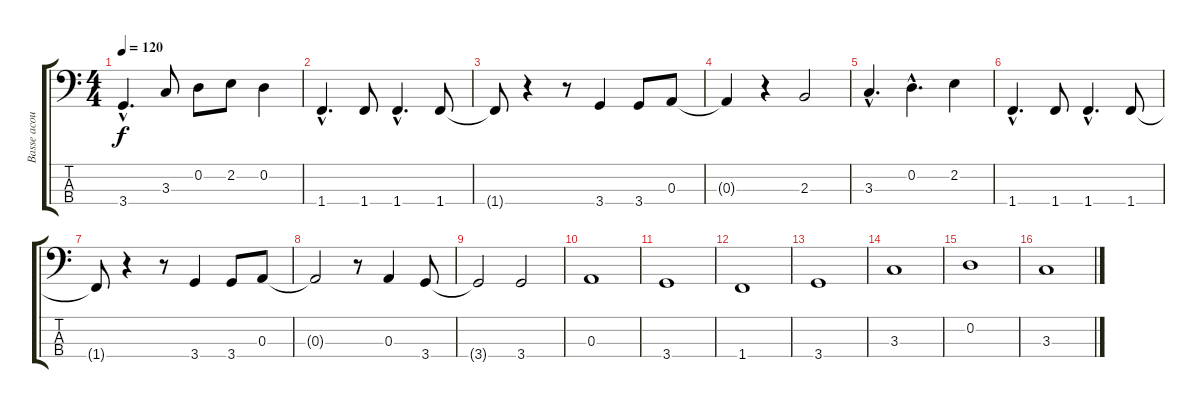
\track ("Basse acoustique   " "Basse acou") {instrument electricbassfinger}
\staff {score tabs}
\tuning (G2 D2 A1 E1) {hide}
\ts (4 4)
\tempo 120
\clef f4
\ks c
3.4{hac t}.4{d dy f} 3.3.8 0.2.8 2.2.8 0.2.4 |
1.4{hac}.4{d} 1.4.8 1.4{hac}.4{d} 1.4.8 |
1.4{t}.8 r.4 r.8 3.4.4 3.4.8 0.3.8 |
0.3{t}.4 r.4 2.3.2 |
3.3{hac}.4{d} 0.2{hac}.4{d} 2.2.4 |
1.4{hac}.4{d} 1.4.8 1.4{hac}.4{d} 1.4.8 |
1.4{t}.8 r.4 r.8 3.4.4 3.4.8 0.3.8 |
0.3{t}.2 r.8 0.3.4 3.4.8 |
3.4{t}.2 3.4.2 |
0.3.1 |
3.4.1 |
1.4.1 |
3.4.1 |
3.3.1 |
0.2.1 |
3.3.1
